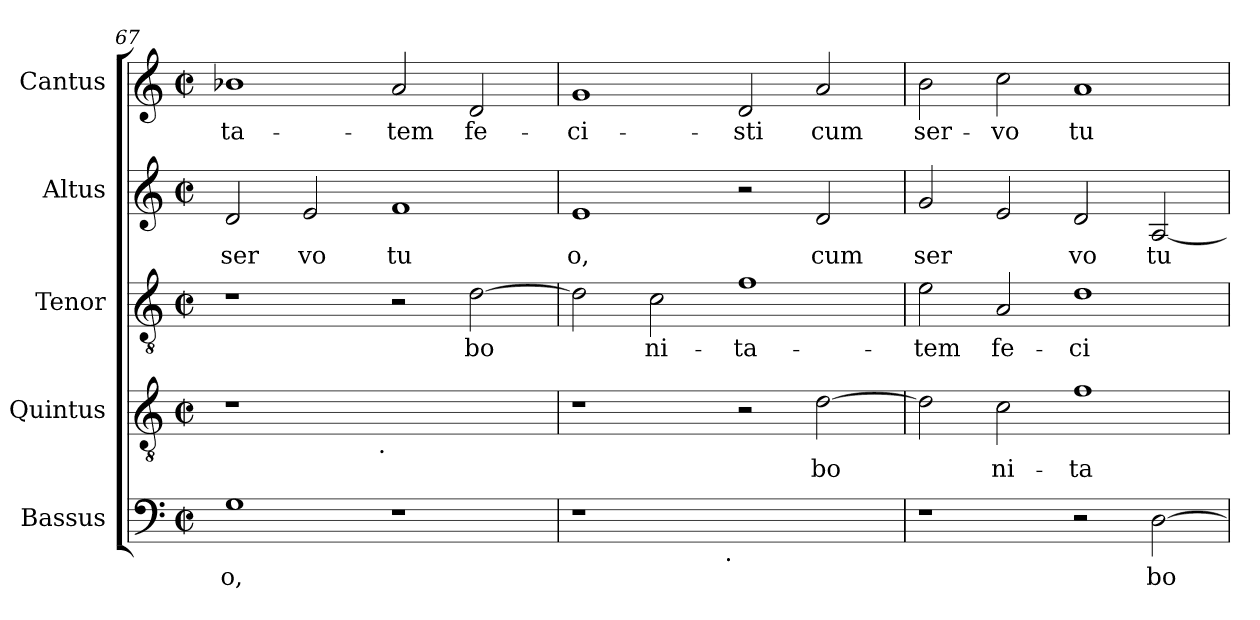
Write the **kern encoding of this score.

**kern	**text	**kern	**text	**kern	**text	**kern	**text	**kern	**text
*part5	*part5	*part4	*part4	*part3	*part3	*part2	*part2	*part1	*part1
*staff5	*staff5	*staff4	*staff4	*staff3	*staff3	*staff2	*staff2	*staff1	*staff1
*I"Bassus	*	*I"Quintus	*	*I"Tenor	*	*I"Altus	*	*I"Cantus	*
*clefF4	*	*clefGv2	*	*clefGv2	*	*clefG2	*	*clefG2	*
*k[]	*	*k[]	*	*k[]	*	*k[]	*	*k[]	*
*C:	*	*C:	*	*C:	*	*C:	*	*C:	*
*M2/2	*	*M2/2	*	*M2/2	*	*M2/2	*	*M2/2	*
*met(c|)	*	*met(c|)	*	*met(c|)	*	*met(c|)	*	*met(c|)	*
=67	=67	=67	=67	=67	=67	=67	=67	=67	=67
!	!LO:LY:b:cj	!	!	!	!	!	!LO:LY:b:cj	!	!LO:LY:b:cj
*	*	*^	*	*	*	*	*	*	*
1G	-o,	1r	2ryy	.	1r	.	2d/	ser	1b-X	-ta-
!	!	!	!	!	!	!	!	!LO:LY:b:cj	!	!
.	.	.	4...ryy	.	.	.	2e/	vo	.	.
!	!	!	!LO:TX:b:t=.	!	!	!	!	!	!	!
.	.	.	1ryy	.	.	.	.	.	.	.
!	!	!	!	!	!	!	!	!LO:LY:b:cj	!	!LO:LY:b:cj
1r	.	1ryy	.	.	2r	.	1f	tu	2a/	-tem
!	!	!	!	!	!	!LO:LY:b:cj	!	!	!	!LO:LY:b:cj
.	.	.	.	.	[>2d\	bo-	.	.	2d/	fe-
.	.	.	32ryy	.	.	.	.	.	.	.
=68	=68	=68	=68	=68	=68	=68	=68	=68	=68	=68
!	!	!	!	!	!	!LO:LY:b:cj	!	!LO:LY:b:cj	!	!LO:LY:b:cj
*^	*	*v	*v	*	*	*	*	*	*	*
1r	2ryy	.	1r	.	2d\]	--	1e	o,	1g	-ci-
!	!	!	!	!	!	!LO:LY:b:cj	!	!	!	!
.	4...ryy	.	.	.	2c\	-ni-	.	.	.	.
!	!LO:TX:b:t=.	!	!	!	!	!	!	!	!	!
.	1ryy	.	.	.	.	.	.	.	.	.
!	!	!	!	!	!	!LO:LY:b:cj	!	!	!	!LO:LY:b:cj
1ryy	.	.	2r	.	1f	-ta-	2r	.	2d/	-sti
!	!	!	!	!LO:LY:b:cj	!	!	!	!LO:LY:b:cj	!	!LO:LY:b:cj
.	.	.	[>2d\	bo-	.	.	2d/	cum	2a/	cum
.	32ryy	.	.	.	.	.	.	.	.	.
=69	=69	=69	=69	=69	=69	=69	=69	=69	=69	=69
!	!	!	!	!LO:LY:b:cj	!	!LO:LY:b:cj	!	!LO:LY:b:cj	!	!LO:LY:b:cj
*v	*v	*	*	*	*	*	*	*	*	*
1r	.	2d\]	--	2e\	-tem	2g/	ser	2b\	ser-
!	!	!	!LO:LY:b:cj	!	!LO:LY:b:cj	!	!LO:LY:b:cj	!	!LO:LY:b:cj
.	.	2c\	-ni-	2A/	fe-	2e/	.	2cc\	-vo
!	!	!	!LO:LY:b:cj	!	!LO:LY:b:cj	!	!LO:LY:b:cj	!	!LO:LY:b:cj
2r	.	1f	-ta-	1d	-ci-	2d/	vo	1a	tu-
!	!LO:LY:b:cj	!	!	!	!	!	!LO:LY:b:cj	!	!
[>2D\	bo-	.	.	.	.	[<2A/	tu	.	.
=	=	=	=	=	=	=	=	=	=
*-	*-	*-	*-	*-	*-	*-	*-	*-	*-
